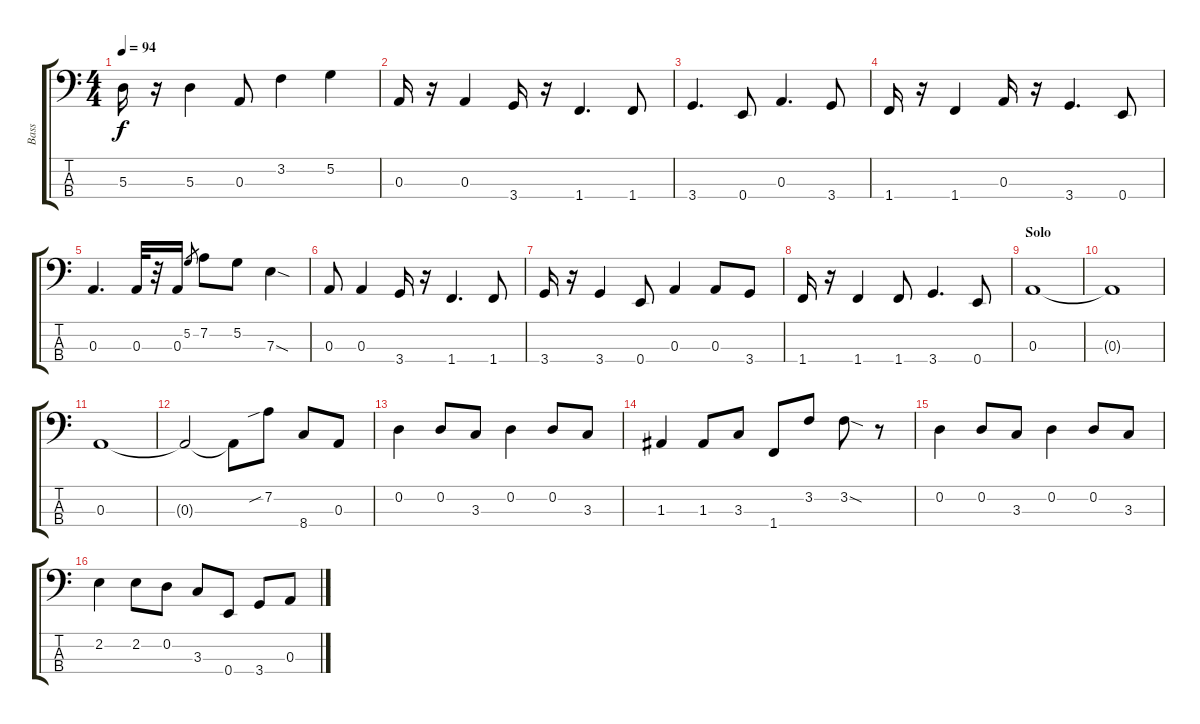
\track ("Bass" "Bass") {instrument electricbassfinger}
\staff {score tabs}
\tuning (G2 D2 A1 E1) {hide}
\ts (4 4)
\tempo 94
\clef f4
\ks c
5.3.16{dy f} r.16 5.3.4 0.3.8 3.2.4 5.2.4 |
0.3.16 r.16 0.3.4 3.4.16 r.16 1.4.4{d} 1.4.8 |
3.4.4{d} 0.4.8 0.3.4{d} 3.4.8 |
1.4.16 r.16 1.4.4 0.3.16 r.16 3.4.4{d} 0.4.8 |
0.3.4{d} 0.3.32 r.32 0.3.16 5.2.8{gr} 7.2.8 5.2.8 7.3{sod}.4 |
0.3.8 0.3.4 3.4.16 r.16 1.4.4{d} 1.4.8 |
3.4.16 r.16 3.4.4 0.4.8 0.3.4 0.3.8 3.4.8 |
1.4.16 r.16 1.4.4 1.4.8 3.4.4{d} 0.4.8 |
\section ("" "Solo")
0.3.1 |
0.3{t}.1 |
0.3.1 |
0.3{t}.2 0.3{t}.8 7.2{sib}.8 8.4.8 0.3.8 |
0.2.4 0.2.8 3.3.8 0.2.4 0.2.8 3.3.8 |
1.3.4 1.3.8 3.3.8 1.4.8 3.2.8 3.2{sod}.8 r.8 |
0.2.4 0.2.8 3.3.8 0.2.4 0.2.8 3.3.8 |
2.2.4 2.2.8 0.2.8 3.3.8 0.4.8 3.4.8 0.3.8
